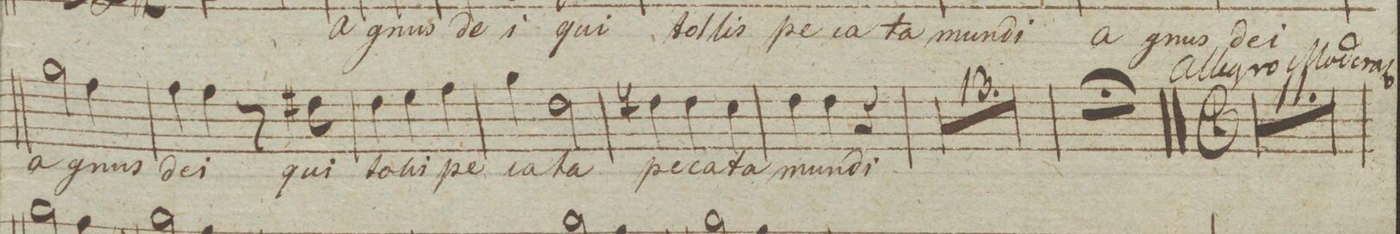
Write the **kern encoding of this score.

**kern	**text
*I"Tenore.	*
*clefC4	*
*k[]	*
*M3/4	*
2f\	a-
4e\	-gnus
=20	=20
4e\	de-
4e\	-i
8r	.
8c#X\	qui
=21	=21
4c\	to-
4d\	-lis
4e\	pe-
=22	=22
4f\	-ca-
2c\	-ta
=23	=23
4cn\	pe-
4c\	-ca-
4B\	-ta
=24	=24
4c\	mun-
4c\	-di
4r	.
=25	=25
2.r	.
=26	=26
2.r	.
=27	=27
2.r	.
=28	=28
2.r	.
=29	=29
2.r	.
=30	=30
2.r	.
=31	=31
2.r	.
=32	=32
2.r	.
=33	=33
2.r	.
=34	=34
2.r	.
=35	=35
2.r	.
=36	=36
2.r	.
=37	=37
2.r	.
=38	=38
2.r;	.
==	==
*-	*-
